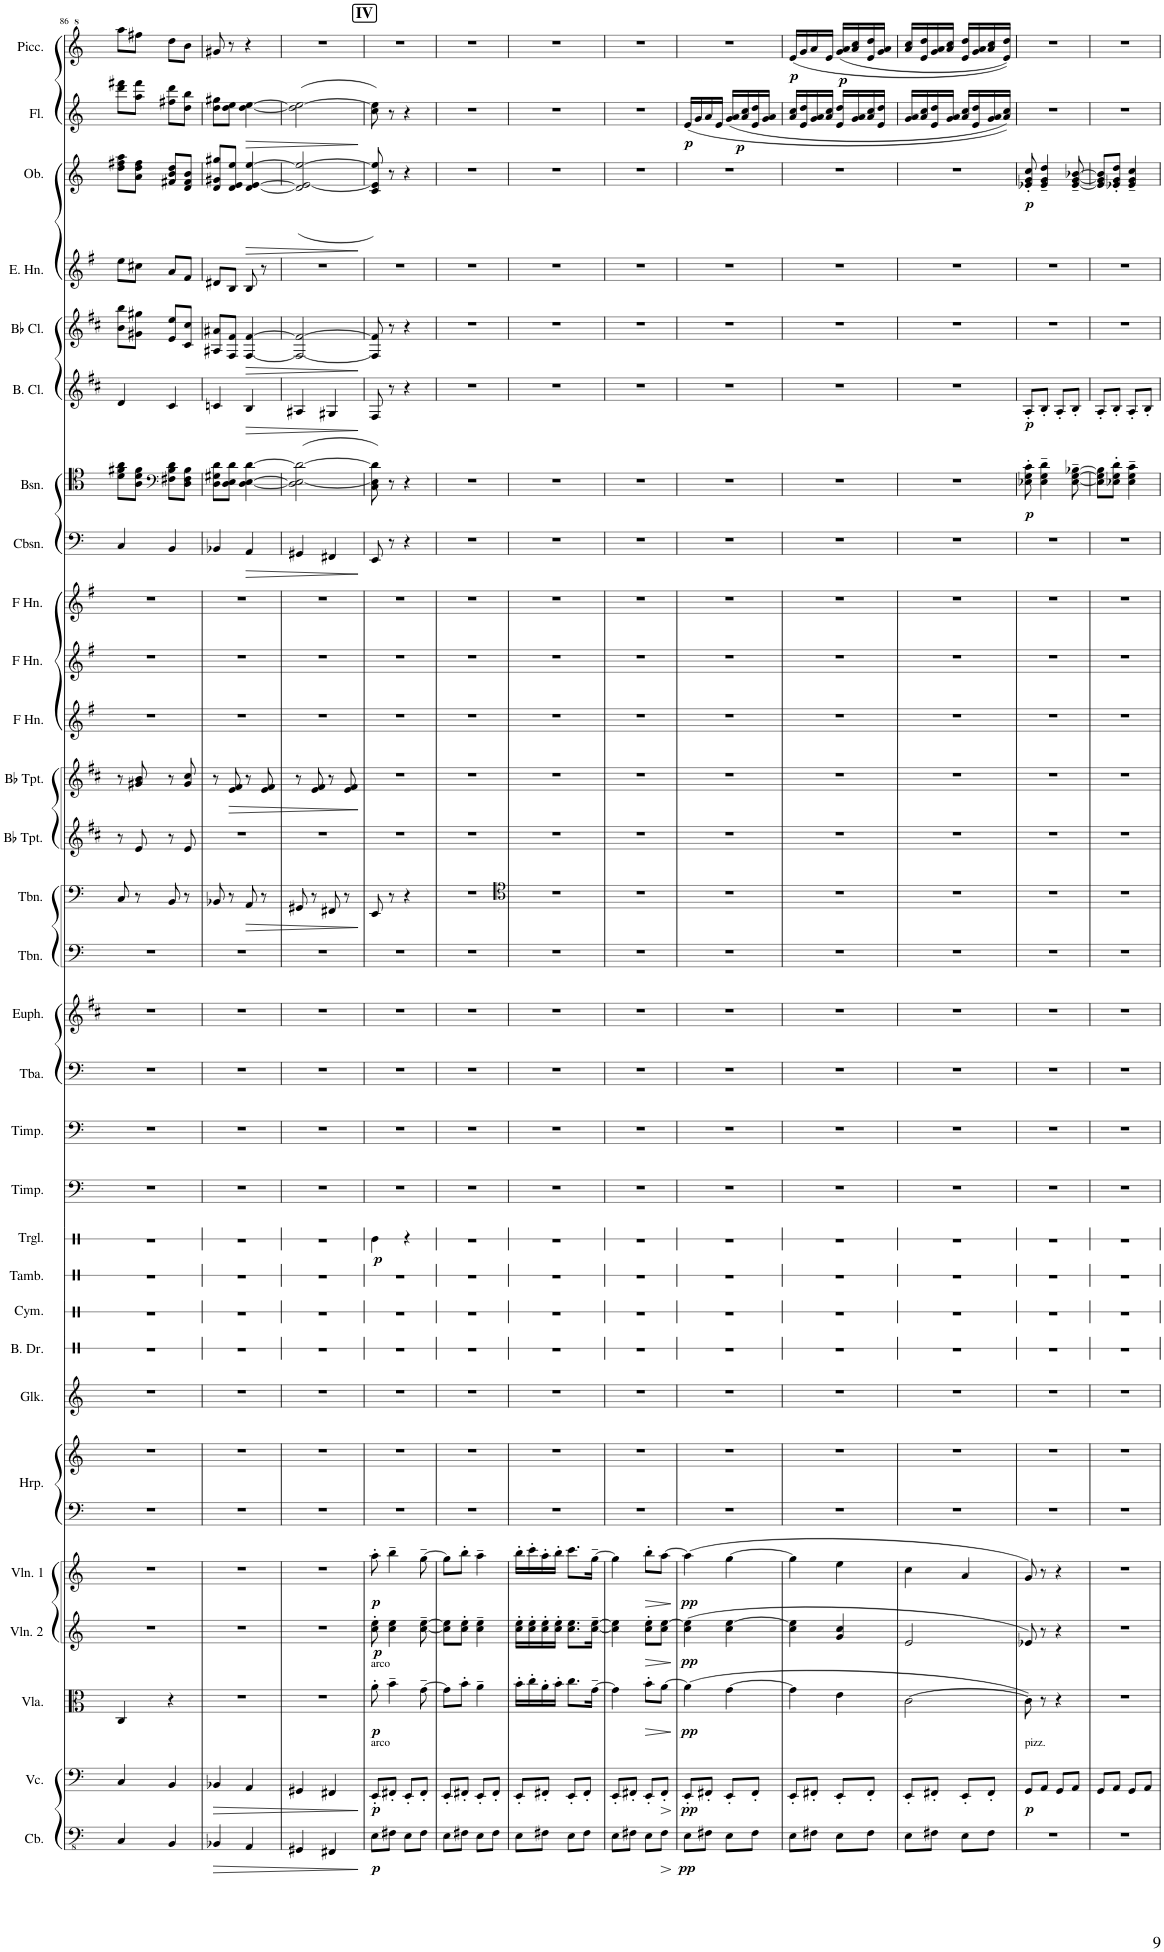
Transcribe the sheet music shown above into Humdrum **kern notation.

**kern	**dynam	**kern	**dynam	**kern	**dynam	**kern	**dynam	**kern	**dynam	**kern	**kern	**kern	**kern	**kern	**kern	**kern	**dynam	**kern	**kern	**kern	**kern	**kern	**kern	**dynam	**kern	**kern	**dynam	**kern	**kern	**kern	**kern	**dynam	**kern	**dynam	**kern	**dynam	**kern	**dynam	**kern	**kern	**dynam	**kern	**dynam	**kern	**dynam
*part30	*part30	*part29	*part29	*part28	*part28	*part27	*part27	*part26	*part26	*part25	*part25	*part24	*part23	*part22	*part21	*part20	*part20	*part19	*part18	*part17	*part16	*part15	*part14	*part14	*part13	*part12	*part12	*part11	*part10	*part9	*part8	*part8	*part7	*part7	*part6	*part6	*part5	*part5	*part4	*part3	*part3	*part2	*part2	*part1	*part1
*staff31	*staff31	*staff30	*staff30	*staff29	*staff29	*staff28	*staff28	*staff27	*staff27	*staff26	*staff25	*staff24	*staff23	*staff22	*staff21	*staff20	*staff20	*staff19	*staff18	*staff17	*staff16	*staff15	*staff14	*staff14	*staff13	*staff12	*staff12	*staff11	*staff10	*staff9	*staff8	*staff8	*staff7	*staff7	*staff6	*staff6	*staff5	*staff5	*staff4	*staff3	*staff3	*staff2	*staff2	*staff1	*staff1
*I"Contrabass	*	*I"Violoncellos	*	*I"Violas	*	*I"Violins 2	*	*I"Violins 1	*	*I"Harps	*	*I"Glockenspiel	*I"Bass Drum	*I"Cymbal	*I"Tambourine	*I"Triangle	*	*I"Timpani	*I"Timpani	*I"Tuba	*I"Euphonium	*I"Bass Trombone	*I"Tenor Trombones	*	*I"Bb Trumpet III IV	*I"Bb Trumpet I II	*	*I"F Horn V VI	*I"F Horn III IV	*I"F Horn I II	*I"Contrabassoon	*	*I"Bassoons	*	*I"Bass Clarinet	*	*I"Bb Clarinets	*	*I"English Horn	*I"Oboes	*	*I"Flutes	*	*I"Piccolos	*
*I'Cb.	*	*I'Vc.	*	*I'Vla.	*	*I'Vln. 2	*	*I'Vln. 1	*	*I'Hrp.	*	*I'Glk.	*I'B. Dr.	*I'Cym.	*I'Tamb.	*I'Trgl.	*	*I'Timp.	*I'Timp.	*I'Tba.	*I'Euph.	*I'Tbn.	*I'Tbn.	*	*I'Bb Tpt.	*I'Bb Tpt.	*	*I'F Hn.	*I'F Hn.	*I'F Hn.	*I'Cbsn.	*	*I'Bsn.	*	*I'B. Cl.	*	*I'Bb Cl.	*	*I'E. Hn.	*I'Ob.	*	*I'Fl.	*	*I'Picc.	*
!!LO:PB:g=z
*clefFv4	*	*clefF4	*	*clefC3	*	*clefG2	*	*clefG2	*	*clefF4	*clefG2	*clefG2	*clefX	*clefX	*clefX	*clefX	*	*clefF4	*clefF4	*clefF4	*clefG2	*clefF4	*clefF4	*	*clefG2	*clefG2	*	*clefG2	*clefG2	*clefG2	*clefF4	*	*clefC4	*	*clefG2	*	*clefG2	*	*clefG2	*clefG2	*	*clefG2	*	*clefG^2	*
*Trd7c12	*	*	*	*	*	*	*	*	*	*	*	*Trd-14c-24	*	*	*	*	*	*	*	*	*Trd8c14	*	*	*	*Trd1c2	*Trd1c2	*	*Trd4c7	*Trd4c7	*Trd4c7	*Trd7c12	*	*	*	*Trd8c14	*	*Trd1c2	*	*Trd4c7	*	*	*	*	*Trd-7c-12	*
*k[]	*	*k[]	*	*k[]	*	*k[]	*	*k[]	*	*k[]	*k[]	*k[]	*k[]	*k[]	*k[]	*k[]	*	*k[]	*k[]	*k[]	*k[f#c#]	*k[]	*k[]	*	*k[f#c#]	*k[f#c#]	*	*k[f#]	*k[f#]	*k[f#]	*k[]	*	*k[]	*	*k[f#c#]	*	*k[f#c#]	*	*k[f#]	*k[]	*	*k[]	*	*k[]	*
*M2/4	*	*M2/4	*	*M2/4	*	*M2/4	*	*M2/4	*	*M2/4	*M2/4	*M2/4	*M2/4	*M2/4	*M2/4	*M2/4	*	*M2/4	*M2/4	*M2/4	*M2/4	*M2/4	*M2/4	*	*M2/4	*M2/4	*	*M2/4	*M2/4	*M2/4	*M2/4	*	*M2/4	*	*M2/4	*	*M2/4	*	*M2/4	*M2/4	*	*M2/4	*	*M2/4	*
=86	=86	=86	=86	=86	=86	=86	=86	=86	=86	=86	=86	=86	=86	=86	=86	=86	=86	=86	=86	=86	=86	=86	=86	=86	=86	=86	=86	=86	=86	=86	=86	=86	=86	=86	=86	=86	=86	=86	=86	=86	=86	=86	=86	=86	=86
4CC/	.	4C/	.	4C/	.	2r	.	2r	.	2r	2r	2r	2r	2r	2r	2r	.	2r	2r	2r	2r	2r	8C/	.	8r	8r	.	2r	2r	2r	4C/	.	8d\ 8f#X\ 8a\L	.	4d/	.	8b\ 8bb\L	.	8ee\L	8dd\ 8ff#X\ 8aa\L	.	8ddd\ 8fff#X\L	.	8aaa\L	.
.	.	.	.	.	.	.	.	.	.	.	.	.	.	.	.	.	.	.	.	.	.	.	8r	.	8e/	8g#X/ 8b/	.	.	.	.	.	.	8A\ 8d\ 8f#\J	.	.	.	8g#X\ 8gg#X\J	.	8cc#X\J	8a\ 8dd\ 8ff#\J	.	8aa\ 8fff#\J	.	8fff#X\J	.
*	*	*	*	*	*	*	*	*	*	*	*	*	*	*	*	*	*	*	*	*	*	*	*	*	*	*	*	*	*	*	*	*	*clefF4	*	*	*	*	*	*	*	*	*	*	*	*
4BBB/	.	4BB/	.	4r	.	.	.	.	.	.	.	.	.	.	.	.	.	.	.	.	.	.	8BB/	.	8r	8r	.	.	.	.	4BB/	.	8F#X\ 8B\ 8d\L	.	4c#/	.	8e/ 8ee/L	.	8a/L	8f#X/ 8b/ 8dd/L	.	8ff#X\ 8ddd\L	.	8ddd\L	.
.	.	.	.	.	.	.	.	.	.	.	.	.	.	.	.	.	.	.	.	.	.	.	8r	.	8e/	8g#/ 8cc#/	.	.	.	.	.	.	8D\ 8F#\ 8B\J	.	.	.	8c#/ 8cc#/J	.	8f#/J	8d/ 8f#/ 8b/J	.	8dd\ 8bb\J	.	8bb\J	.
=87	=87	=87	=87	=87	=87	=87	=87	=87	=87	=87	=87	=87	=87	=87	=87	=87	=87	=87	=87	=87	=87	=87	=87	=87	=87	=87	=87	=87	=87	=87	=87	=87	=87	=87	=87	=87	=87	=87	=87	=87	=87	=87	=87	=87	=87
!	!LO:HP:b	!	!LO:HP:b	!	!	!	!	!	!	!	!	!	!	!	!	!	!	!	!	!	!	!	!	!	!	!	!	!	!	!	!	!	!	!	!	!	!	!	!	!	!	!	!	!	!
4BBB-X/	>	4BB-X/	>	2r	.	2r	.	2r	.	2r	2r	2r	2r	2r	2r	2r	.	2r	2r	2r	2r	2r	8BB-X/	.	2r	8r	.	2r	2r	2r	4BB-X/	.	8D\ 8G#X\ 8d\L	.	4cn/	.	8A#X/ 8a#X/L	.	8d#X/L	8d/ 8g#X/ 8gg#X/L	.	8dd\ 8gg#X\L	.	8gg#X/	.
!	!	!	!	!	!	!	!	!	!	!	!	!	!	!	!	!	!	!	!	!	!	!	!	!	!	!	!LO:HP:b	!	!	!	!	!	!	!	!	!	!	!	!	!	!	!	!	!	!
.	.	.	.	.	.	.	.	.	.	.	.	.	.	.	.	.	.	.	.	.	.	.	8r	.	.	8e/ 8f#/	>	.	.	.	.	.	8D\ 8E\ 8d\J	.	.	.	8F#/ 8f#/J	.	8B/J	8d/ 8e/ 8ee/J	.	8dd\ 8ee\J	.	8r	.
!	!	!	!	!	!	!	!	!	!	!	!	!	!	!	!	!	!	!	!	!	!	!	!	!LO:HP:b	!	!	!	!	!	!	!	!LO:HP:b	!	!	!	!LO:HP:b	!	!LO:HP:b	!	!	!LO:HP:b	!	!LO:HP:b	!	!
4AAA/	.	4AA/	.	.	.	.	.	.	.	.	.	.	.	.	.	.	.	.	.	.	.	.	8AA/	>	.	8r	.	.	.	.	4AA/	>	[4D\ [4E\ [4d\	.	4B/	>	[4F#/ [4f#/	>	8B/	[4d/ [4e/ [4ee/	>	[4dd\ [4ee\	>	4r	.
.	.	.	.	.	.	.	.	.	.	.	.	.	.	.	.	.	.	.	.	.	.	.	8r	.	.	8e/ 8f#/	.	.	.	.	.	.	.	.	.	.	.	.	8r	.	.	.	.	.	.
=88	=88	=88	=88	=88	=88	=88	=88	=88	=88	=88	=88	=88	=88	=88	=88	=88	=88	=88	=88	=88	=88	=88	=88	=88	=88	=88	=88	=88	=88	=88	=88	=88	=88	=88	=88	=88	=88	=88	=88	=88	=88	=88	=88	=88	=88
4GGG#X/	.	4GG#X/	.	2r	.	2r	.	2r	.	2r	2r	2r	2r	2r	2r	2r	.	2r	2r	2r	2r	2r	8GG#X/	.	2r	8r	.	2r	2r	2r	4GG#X/	.	(2D\] 2E\_ 2d\_	.	4A#X/	.	2F#/_ 2f#/_	.	2r	(2d/] 2e/_ 2ee/_	.	(2dd\] 2ee\_	.	2r	.
.	.	.	.	.	.	.	.	.	.	.	.	.	.	.	.	.	.	.	.	.	.	.	8r	.	.	8e/ 8f#/	.	.	.	.	.	.	.	.	.	.	.	.	.	.	.	.	.	.	.
4FFF#X/	.	4FF#X/	.	.	.	.	.	.	.	.	.	.	.	.	.	.	.	.	.	.	.	.	8FF#X/	.	.	8r	.	.	.	.	4FF#X/	.	.	.	4G#X/	.	.	.	.	.	.	.	.	.	.
.	.	.	.	.	.	.	.	.	.	.	.	.	.	.	.	.	.	.	.	.	.	.	8r	.	.	8e/ 8f#/	.	.	.	.	.	.	.	.	.	.	.	.	.	.	.	.	.	.	.
.	]	.	]	.	.	.	.	.	.	.	.	.	.	.	.	.	.	.	.	.	.	.	.	]	.	.	]	.	.	.	.	]	.	.	.	]	.	]	.	.	]	.	]	.	.
!!LO:REH:place=s1:a:B:cj:fs=14:t=IV
=89	=89	=89	=89	=89	=89	=89	=89	=89	=89	=89	=89	=89	=89	=89	=89	=89	=89	=89	=89	=89	=89	=89	=89	=89	=89	=89	=89	=89	=89	=89	=89	=89	=89	=89	=89	=89	=89	=89	=89	=89	=89	=89	=89	=89	=89
!	!	!	!	!LO:TX:a:t=arco	!	!	!	!	!	!	!	!	!	!	!	!	!	!	!	!	!	!	!	!	!	!	!	!	!	!	!	!	!	!	!	!	!	!	!	!	!	!	!	!	!
!	!	!LO:TX:a:t=arco	!	!	!	!	!	!	!	!	!	!	!	!	!	!	!	!	!	!	!	!	!	!	!	!	!	!	!	!	!	!	!	!	!	!	!	!	!	!	!	!	!	!	!
!	!LO:DY:b	!	!LO:DY:b	!	!LO:DY:b	!	!LO:DY:b	!	!LO:DY:b	!	!	!	!	!	!	!	!LO:DY:b	!	!	!	!	!	!	!	!	!	!	!	!	!	!	!	!	!	!	!	!	!	!	!	!	!	!	!	!
8EE\L	p	8EE'/L	p	8a'\	p	8cc\' 8ee\'	p	8aa'\	p	2r	2r	2r	2r	2r	2r	4Re\	p	2r	2r	2r	2r	2r	8EE/	.	2r	2r	.	2r	2r	2r	8EE/	.	8C\ 8E\] 8d\])	.	8F#/	.	8F#/] 8f#/]	.	2r	8c/ 8e/] 8ee/])	.	8cc\ 8ee\])	.	2r	.
8FF#X\J	.	8FF#X'/J	.	4b~\	.	4cc\ 4ee\	.	4bb~\	.	.	.	.	.	.	.	.	.	.	.	.	.	.	8r	.	.	.	.	.	.	.	8r	.	8r	.	8r	.	8r	.	.	8r	.	8r	.	.	.
8EE\L	.	8EE'/L	.	.	.	.	.	.	.	.	.	.	.	.	.	4r	.	.	.	.	.	.	4r	.	.	.	.	.	.	.	4r	.	4r	.	4r	.	4r	.	.	4r	.	4r	.	.	.
8FF#\J	.	8FF#'/J	.	[8g~\	.	[8cc\~ [8ee\~	.	[8gg~\	.	.	.	.	.	.	.	.	.	.	.	.	.	.	.	.	.	.	.	.	.	.	.	.	.	.	.	.	.	.	.	.	.	.	.	.	.
=90	=90	=90	=90	=90	=90	=90	=90	=90	=90	=90	=90	=90	=90	=90	=90	=90	=90	=90	=90	=90	=90	=90	=90	=90	=90	=90	=90	=90	=90	=90	=90	=90	=90	=90	=90	=90	=90	=90	=90	=90	=90	=90	=90	=90	=90
8EE\L	.	8EE'/L	.	8g\L]	.	8cc\] 8ee\]L	.	8gg\L]	.	2r	2r	2r	2r	2r	2r	2r	.	2r	2r	2r	2r	2r	2r	.	2r	2r	.	2r	2r	2r	2r	.	2r	.	2r	.	2r	.	2r	2r	.	2r	.	2r	.
8FF#X\J	.	8FF#X'/J	.	8b'\J	.	8cc\' 8ee\'J	.	8bb'\J	.	.	.	.	.	.	.	.	.	.	.	.	.	.	.	.	.	.	.	.	.	.	.	.	.	.	.	.	.	.	.	.	.	.	.	.	.
8EE\L	.	8EE'/L	.	4a~\	.	4cc\~ 4ee\~	.	4aa~\	.	.	.	.	.	.	.	.	.	.	.	.	.	.	.	.	.	.	.	.	.	.	.	.	.	.	.	.	.	.	.	.	.	.	.	.	.
8FF#\J	.	8FF#'/J	.	.	.	.	.	.	.	.	.	.	.	.	.	.	.	.	.	.	.	.	.	.	.	.	.	.	.	.	.	.	.	.	.	.	.	.	.	.	.	.	.	.	.
=91	=91	=91	=91	=91	=91	=91	=91	=91	=91	=91	=91	=91	=91	=91	=91	=91	=91	=91	=91	=91	=91	=91	=91	=91	=91	=91	=91	=91	=91	=91	=91	=91	=91	=91	=91	=91	=91	=91	=91	=91	=91	=91	=91	=91	=91
*	*	*	*	*	*	*	*	*	*	*	*	*	*	*	*	*	*	*	*	*	*	*	*clefC4	*	*	*	*	*	*	*	*	*	*	*	*	*	*	*	*	*	*	*	*	*	*
8EE\L	.	8EE'/L	.	16b'\LL	.	16cc\' 16ee\'LL	.	16bb'\LL	.	2r	2r	2r	2r	2r	2r	2r	.	2r	2r	2r	2r	2r	2r	.	2r	2r	.	2r	2r	2r	2r	.	2r	.	2r	.	2r	.	2r	2r	.	2r	.	2r	.
.	.	.	.	16cc'\	.	16cc\' 16ee\'	.	16ccc'\	.	.	.	.	.	.	.	.	.	.	.	.	.	.	.	.	.	.	.	.	.	.	.	.	.	.	.	.	.	.	.	.	.	.	.	.	.
8FF#X\J	.	8FF#X'/J	.	16a'\	.	16cc\' 16ee\'	.	16aa'\	.	.	.	.	.	.	.	.	.	.	.	.	.	.	.	.	.	.	.	.	.	.	.	.	.	.	.	.	.	.	.	.	.	.	.	.	.
.	.	.	.	16b'\JJ	.	16cc\' 16ee\'JJ	.	16bb'\JJ	.	.	.	.	.	.	.	.	.	.	.	.	.	.	.	.	.	.	.	.	.	.	.	.	.	.	.	.	.	.	.	.	.	.	.	.	.
8EE\L	.	8EE'/L	.	8.cc\L	.	8.cc\ 8.ee\L	.	8.ccc\L	.	.	.	.	.	.	.	.	.	.	.	.	.	.	.	.	.	.	.	.	.	.	.	.	.	.	.	.	.	.	.	.	.	.	.	.	.
8FF#\J	.	8FF#'/J	.	.	.	.	.	.	.	.	.	.	.	.	.	.	.	.	.	.	.	.	.	.	.	.	.	.	.	.	.	.	.	.	.	.	.	.	.	.	.	.	.	.	.
.	.	.	.	[16g~\Jk	.	[16cc\~ [16ee\~Jk	.	[16gg~\Jk	.	.	.	.	.	.	.	.	.	.	.	.	.	.	.	.	.	.	.	.	.	.	.	.	.	.	.	.	.	.	.	.	.	.	.	.	.
=92	=92	=92	=92	=92	=92	=92	=92	=92	=92	=92	=92	=92	=92	=92	=92	=92	=92	=92	=92	=92	=92	=92	=92	=92	=92	=92	=92	=92	=92	=92	=92	=92	=92	=92	=92	=92	=92	=92	=92	=92	=92	=92	=92	=92	=92
8EE\L	.	8EE'/L	.	4g\]	.	4cc\] 4ee\]	.	4gg\]	.	2r	2r	2r	2r	2r	2r	2r	.	2r	2r	2r	2r	2r	2r	.	2r	2r	.	2r	2r	2r	2r	.	2r	.	2r	.	2r	.	2r	2r	.	2r	.	2r	.
8FF#X\J	.	8FF#X'/J	.	.	.	.	.	.	.	.	.	.	.	.	.	.	.	.	.	.	.	.	.	.	.	.	.	.	.	.	.	.	.	.	.	.	.	.	.	.	.	.	.	.	.
!	!	!	!	!	!LO:HP:b	!	!LO:HP:b	!	!LO:HP:b	!	!	!	!	!	!	!	!	!	!	!	!	!	!	!	!	!	!	!	!	!	!	!	!	!	!	!	!	!	!	!	!	!	!	!	!
8EE\L	.	8EE'/L	.	8b'\L	>	8cc\' 8ee\'L	>	8bb'\L	>	.	.	.	.	.	.	.	.	.	.	.	.	.	.	.	.	.	.	.	.	.	.	.	.	.	.	.	.	.	.	.	.	.	.	.	.
!	!LO:HP:b	!	!LO:HP:b	!	!	!	!	!	!	!	!	!	!	!	!	!	!	!	!	!	!	!	!	!	!	!	!	!	!	!	!	!	!	!	!	!	!	!	!	!	!	!	!	!	!
8FF#\J	>	8FF#'/J	>	[8a\J	.	8cc\ [8ee\J	.	[8aa\J	.	.	.	.	.	.	.	.	.	.	.	.	.	.	.	.	.	.	.	.	.	.	.	.	.	.	.	.	.	.	.	.	.	.	.	.	.
.	]	.	]	.	]	.	]	.	]	.	.	.	.	.	.	.	.	.	.	.	.	.	.	.	.	.	.	.	.	.	.	.	.	.	.	.	.	.	.	.	.	.	.	.	.
=93	=93	=93	=93	=93	=93	=93	=93	=93	=93	=93	=93	=93	=93	=93	=93	=93	=93	=93	=93	=93	=93	=93	=93	=93	=93	=93	=93	=93	=93	=93	=93	=93	=93	=93	=93	=93	=93	=93	=93	=93	=93	=93	=93	=93	=93
!	!LO:DY:b	!	!LO:DY:b	!	!LO:DY:b	!	!LO:DY:b	!	!LO:DY:b	!	!	!	!	!	!	!	!	!	!	!	!	!	!	!	!	!	!	!	!	!	!	!	!	!	!	!	!	!	!	!	!	!	!LO:DY:b	!	!
8EE\L	pp	8EE'/L	pp	(4a\]	pp	(4cc\ 4ee\]	pp	(4aa\]	pp	2r	2r	2r	2r	2r	2r	2r	.	2r	2r	2r	2r	2r	2r	.	2r	2r	.	2r	2r	2r	2r	.	2r	.	2r	.	2r	.	2r	2r	.	(16e/LL	p	2r	.
.	.	.	.	.	.	.	.	.	.	.	.	.	.	.	.	.	.	.	.	.	.	.	.	.	.	.	.	.	.	.	.	.	.	.	.	.	.	.	.	.	.	16g/	.	.	.
8FF#X\J	.	8FF#X'/J	.	.	.	.	.	.	.	.	.	.	.	.	.	.	.	.	.	.	.	.	.	.	.	.	.	.	.	.	.	.	.	.	.	.	.	.	.	.	.	16a/	.	.	.
.	.	.	.	.	.	.	.	.	.	.	.	.	.	.	.	.	.	.	.	.	.	.	.	.	.	.	.	.	.	.	.	.	.	.	.	.	.	.	.	.	.	16e/JJ	.	.	.
8EE\L	.	8EE'/L	.	[4g\	.	4cc\ [4ee\	.	[4gg\	.	.	.	.	.	.	.	.	.	.	.	.	.	.	.	.	.	.	.	.	.	.	.	.	.	.	.	.	.	.	.	.	.	(16g/ 16a/LL	.	.	.
!	!	!	!	!	!	!	!	!	!	!	!	!	!	!	!	!	!	!	!	!	!	!	!	!	!	!	!	!	!	!	!	!	!	!	!	!	!	!	!	!	!	!	!LO:DY:b	!	!
.	.	.	.	.	.	.	.	.	.	.	.	.	.	.	.	.	.	.	.	.	.	.	.	.	.	.	.	.	.	.	.	.	.	.	.	.	.	.	.	.	.	16a/ 16cc/	p	.	.
8FF#\J	.	8FF#'/J	.	.	.	.	.	.	.	.	.	.	.	.	.	.	.	.	.	.	.	.	.	.	.	.	.	.	.	.	.	.	.	.	.	.	.	.	.	.	.	16e/ 16dd/	.	.	.
.	.	.	.	.	.	.	.	.	.	.	.	.	.	.	.	.	.	.	.	.	.	.	.	.	.	.	.	.	.	.	.	.	.	.	.	.	.	.	.	.	.	16g/ 16a/JJ	.	.	.
=94	=94	=94	=94	=94	=94	=94	=94	=94	=94	=94	=94	=94	=94	=94	=94	=94	=94	=94	=94	=94	=94	=94	=94	=94	=94	=94	=94	=94	=94	=94	=94	=94	=94	=94	=94	=94	=94	=94	=94	=94	=94	=94	=94	=94	=94
!	!	!	!	!	!	!	!	!	!	!	!	!	!	!	!	!	!	!	!	!	!	!	!	!	!	!	!	!	!	!	!	!	!	!	!	!	!	!	!	!	!	!	!	!	!LO:DY:b
8EE\L	.	8EE'/L	.	4g\]	.	4cc\ 4ee\]	.	4gg\]	.	2r	2r	2r	2r	2r	2r	2r	.	2r	2r	2r	2r	2r	2r	.	2r	2r	.	2r	2r	2r	2r	.	2r	.	2r	.	2r	.	2r	2r	.	16a/ 16cc/LL	.	(16ee/LL	p
.	.	.	.	.	.	.	.	.	.	.	.	.	.	.	.	.	.	.	.	.	.	.	.	.	.	.	.	.	.	.	.	.	.	.	.	.	.	.	.	.	.	16e/ 16dd/	.	16gg/	.
8FF#X\J	.	8FF#X'/J	.	.	.	.	.	.	.	.	.	.	.	.	.	.	.	.	.	.	.	.	.	.	.	.	.	.	.	.	.	.	.	.	.	.	.	.	.	.	.	16g/ 16a/	.	16aa/	.
.	.	.	.	.	.	.	.	.	.	.	.	.	.	.	.	.	.	.	.	.	.	.	.	.	.	.	.	.	.	.	.	.	.	.	.	.	.	.	.	.	.	16a/ 16cc/JJ	.	16ee/JJ	.
!	!	!	!	!	!	!	!	!	!	!	!	!	!	!	!	!	!	!	!	!	!	!	!	!	!	!	!	!	!	!	!	!	!	!	!	!	!	!	!	!	!	!	!	!	!LO:DY:b
8EE\L	.	8EE'/L	.	4e\	.	4g/ 4cc/	.	4ee\	.	.	.	.	.	.	.	.	.	.	.	.	.	.	.	.	.	.	.	.	.	.	.	.	.	.	.	.	.	.	.	.	.	16e/ 16dd/LL	.	(16gg/ 16aa/LL	p
.	.	.	.	.	.	.	.	.	.	.	.	.	.	.	.	.	.	.	.	.	.	.	.	.	.	.	.	.	.	.	.	.	.	.	.	.	.	.	.	.	.	16g/ 16a/	.	16aa/ 16ccc/	.
8FF#\J	.	8FF#'/J	.	.	.	.	.	.	.	.	.	.	.	.	.	.	.	.	.	.	.	.	.	.	.	.	.	.	.	.	.	.	.	.	.	.	.	.	.	.	.	16a/ 16cc/	.	16ee/ 16ddd/	.
.	.	.	.	.	.	.	.	.	.	.	.	.	.	.	.	.	.	.	.	.	.	.	.	.	.	.	.	.	.	.	.	.	.	.	.	.	.	.	.	.	.	16e/ 16dd/JJ	.	16gg/ 16aa/JJ	.
=95	=95	=95	=95	=95	=95	=95	=95	=95	=95	=95	=95	=95	=95	=95	=95	=95	=95	=95	=95	=95	=95	=95	=95	=95	=95	=95	=95	=95	=95	=95	=95	=95	=95	=95	=95	=95	=95	=95	=95	=95	=95	=95	=95	=95	=95
8EE\L	.	8EE'/L	.	[2c\	.	2e/	.	4cc\	.	2r	2r	2r	2r	2r	2r	2r	.	2r	2r	2r	2r	2r	2r	.	2r	2r	.	2r	2r	2r	2r	.	2r	.	2r	.	2r	.	2r	2r	.	16g/ 16a/LL	.	16aa/ 16ccc/LL	.
.	.	.	.	.	.	.	.	.	.	.	.	.	.	.	.	.	.	.	.	.	.	.	.	.	.	.	.	.	.	.	.	.	.	.	.	.	.	.	.	.	.	16a/ 16cc/	.	16ee/ 16ddd/	.
8FF#X\J	.	8FF#X'/J	.	.	.	.	.	.	.	.	.	.	.	.	.	.	.	.	.	.	.	.	.	.	.	.	.	.	.	.	.	.	.	.	.	.	.	.	.	.	.	16e/ 16dd/	.	16gg/ 16aa/	.
.	.	.	.	.	.	.	.	.	.	.	.	.	.	.	.	.	.	.	.	.	.	.	.	.	.	.	.	.	.	.	.	.	.	.	.	.	.	.	.	.	.	16g/ 16a/JJ	.	16aa/ 16ccc/JJ	.
8EE\L	.	8EE'/L	.	.	.	.	.	4a/	.	.	.	.	.	.	.	.	.	.	.	.	.	.	.	.	.	.	.	.	.	.	.	.	.	.	.	.	.	.	.	.	.	16a/ 16cc/LL	.	16ee/ 16ddd/LL	.
.	.	.	.	.	.	.	.	.	.	.	.	.	.	.	.	.	.	.	.	.	.	.	.	.	.	.	.	.	.	.	.	.	.	.	.	.	.	.	.	.	.	16e/ 16dd/	.	16gg/ 16aa/	.
8FF#\J	.	8FF#'/J	.	.	.	.	.	.	.	.	.	.	.	.	.	.	.	.	.	.	.	.	.	.	.	.	.	.	.	.	.	.	.	.	.	.	.	.	.	.	.	16g/ 16a/	.	16aa/ 16ccc/	.
.	.	.	.	.	.	.	.	.	.	.	.	.	.	.	.	.	.	.	.	.	.	.	.	.	.	.	.	.	.	.	.	.	.	.	.	.	.	.	.	.	.	16a/ 16cc/JJ))	.	16ee/ 16ddd/JJ))	.
=96	=96	=96	=96	=96	=96	=96	=96	=96	=96	=96	=96	=96	=96	=96	=96	=96	=96	=96	=96	=96	=96	=96	=96	=96	=96	=96	=96	=96	=96	=96	=96	=96	=96	=96	=96	=96	=96	=96	=96	=96	=96	=96	=96	=96	=96
!	!	!LO:TX:a:t=pizz.	!	!	!	!	!	!	!	!	!	!	!	!	!	!	!	!	!	!	!	!	!	!	!	!	!	!	!	!	!	!	!	!	!	!	!	!	!	!	!	!	!	!	!
!	!	!	!LO:DY:b	!	!	!	!	!	!	!	!	!	!	!	!	!	!	!	!	!	!	!	!	!	!	!	!	!	!	!	!	!	!	!LO:DY:b	!	!LO:DY:b	!	!	!	!	!LO:DY:b	!	!	!	!
2r	.	8GG/L	p	8c\])	.	8e-X/)	.	8g/)	.	2r	2r	2r	2r	2r	2r	2r	.	2r	2r	2r	2r	2r	2r	.	2r	2r	.	2r	2r	2r	2r	.	8E-X\' 8G\' 8c\'	p	8A'/L	p	2r	.	2r	8e-X/' 8g/' 8cc/'	p	2r	.	2r	.
.	.	8AA/J	.	8r	.	8r	.	8r	.	.	.	.	.	.	.	.	.	.	.	.	.	.	.	.	.	.	.	.	.	.	.	.	4E-\~ 4G\~ 4d\~	.	8B'/J	.	.	.	.	4e-/~ 4g/~ 4dd/~	.	.	.	.	.
.	.	8GG/L	.	4r	.	4r	.	4r	.	.	.	.	.	.	.	.	.	.	.	.	.	.	.	.	.	.	.	.	.	.	.	.	.	.	8A'/L	.	.	.	.	.	.	.	.	.	.
.	.	8AA/J	.	.	.	.	.	.	.	.	.	.	.	.	.	.	.	.	.	.	.	.	.	.	.	.	.	.	.	.	.	.	[8E-\~ [8G\~ [8B-X\~	.	8B'/J	.	.	.	.	[8e-/~ [8g/~ [8b-X/~	.	.	.	.	.
=97	=97	=97	=97	=97	=97	=97	=97	=97	=97	=97	=97	=97	=97	=97	=97	=97	=97	=97	=97	=97	=97	=97	=97	=97	=97	=97	=97	=97	=97	=97	=97	=97	=97	=97	=97	=97	=97	=97	=97	=97	=97	=97	=97	=97	=97
2r	.	8GG/L	.	2r	.	2r	.	2r	.	2r	2r	2r	2r	2r	2r	2r	.	2r	2r	2r	2r	2r	2r	.	2r	2r	.	2r	2r	2r	2r	.	8E-\] 8G\] 8B-\]L	.	8A'/L	.	2r	.	2r	8e-/] 8g/] 8b-/]L	.	2r	.	2r	.
.	.	8AA/J	.	.	.	.	.	.	.	.	.	.	.	.	.	.	.	.	.	.	.	.	.	.	.	.	.	.	.	.	.	.	8E-X\' 8G\' 8d\'J	.	8B'/J	.	.	.	.	8e-X/' 8g/' 8dd/'J	.	.	.	.	.
.	.	8GG/L	.	.	.	.	.	.	.	.	.	.	.	.	.	.	.	.	.	.	.	.	.	.	.	.	.	.	.	.	.	.	4E-\~ 4G\~ 4c\~	.	8A'/L	.	.	.	.	4e-/~ 4g/~ 4cc/~	.	.	.	.	.
.	.	8AA/J	.	.	.	.	.	.	.	.	.	.	.	.	.	.	.	.	.	.	.	.	.	.	.	.	.	.	.	.	.	.	.	.	8B'/J	.	.	.	.	.	.	.	.	.	.
=	=	=	=	=	=	=	=	=	=	=	=	=	=	=	=	=	=	=	=	=	=	=	=	=	=	=	=	=	=	=	=	=	=	=	=	=	=	=	=	=	=	=	=	=	=
*-	*-	*-	*-	*-	*-	*-	*-	*-	*-	*-	*-	*-	*-	*-	*-	*-	*-	*-	*-	*-	*-	*-	*-	*-	*-	*-	*-	*-	*-	*-	*-	*-	*-	*-	*-	*-	*-	*-	*-	*-	*-	*-	*-	*-	*-
